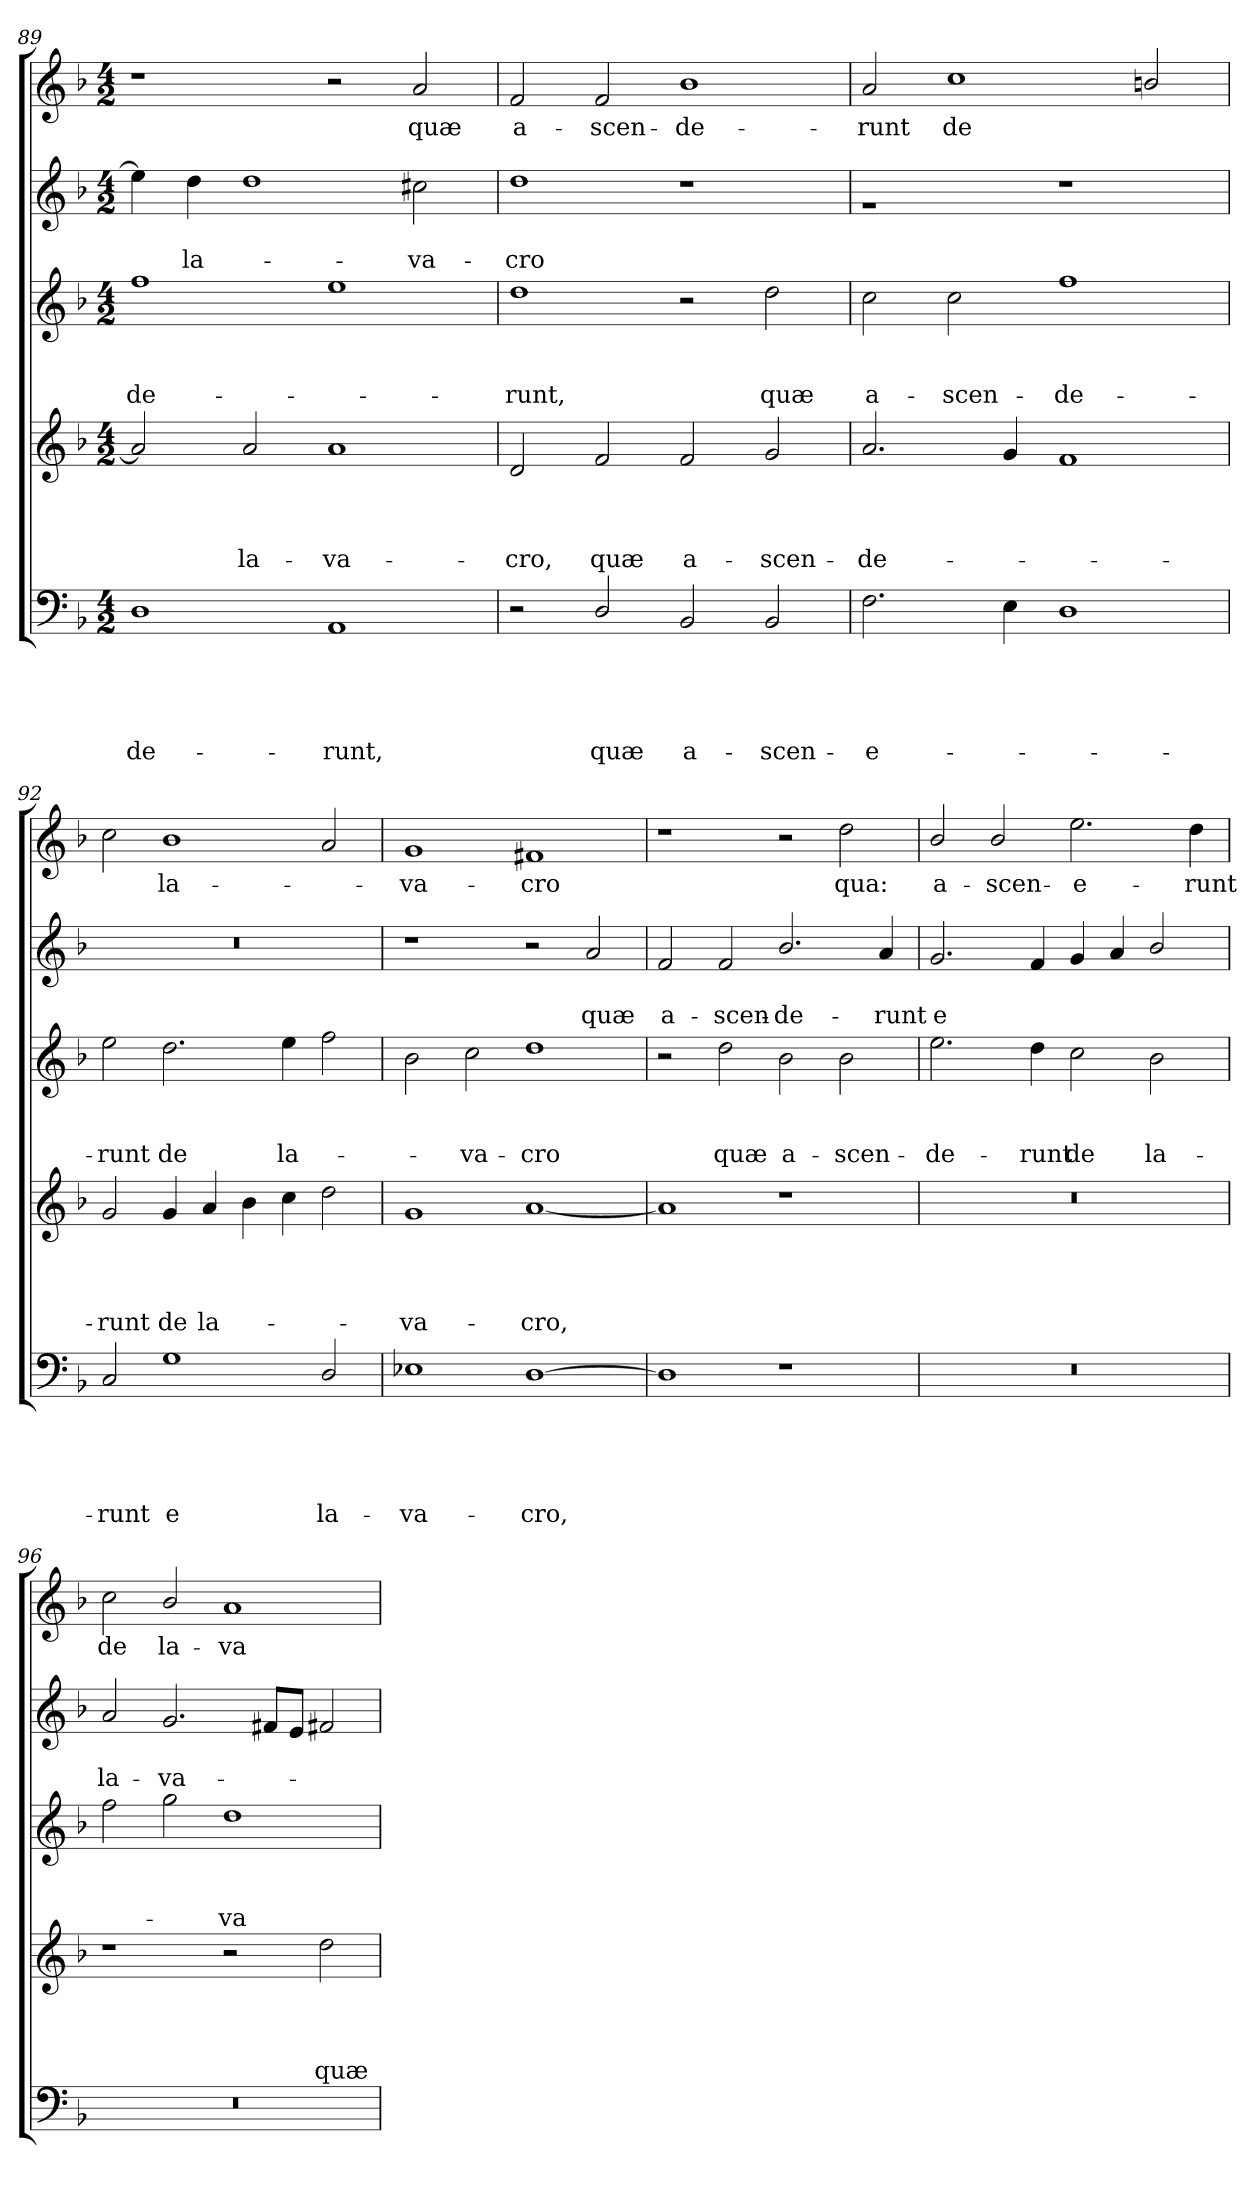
**kern	**text	**text	**text	**text	**text	**kern	**text	**text	**text	**text	**kern	**text	**text	**text	**kern	**text	**text	**kern	**text
*part5	*part5	*part5	*part5	*part5	*part5	*part4	*part4	*part4	*part4	*part4	*part3	*part3	*part3	*part3	*part2	*part2	*part2	*part1	*part1
*staff5	*staff5	*staff5	*staff5	*staff5	*staff5	*staff4	*staff4	*staff4	*staff4	*staff4	*staff3	*staff3	*staff3	*staff3	*staff2	*staff2	*staff2	*staff1	*staff1
*clefF4	*	*	*	*	*	*clefG2	*	*	*	*	*clefG2	*	*	*	*clefG2	*	*	*clefG2	*
*	*	*	*	*	*	*ITrd7c12	*	*	*	*	*ITrd7c12	*	*	*	*	*	*	*	*
*k[b-]	*	*	*	*	*	*k[b-]	*	*	*	*	*k[b-]	*	*	*	*k[b-]	*	*	*k[b-]	*
*F:	*	*	*	*	*	*F:	*	*	*	*	*F:	*	*	*	*F:	*	*	*F:	*
*M4/2	*	*	*	*	*	*M4/2	*	*	*	*	*M4/2	*	*	*	*M4/2	*	*	*M4/2	*
=89	=89	=89	=89	=89	=89	=89	=89	=89	=89	=89	=89	=89	=89	=89	=89	=89	=89	=89	=89
!	!	!	!	!	!LO:LY:b	!	!	!	!	!	!	!	!	!LO:LY:b	!	!	!	!	!
1D	.	.	.	.	-de-	2A/]	.	.	.	.	1f	.	.	-de-	4ee\]	.	.	1r	.
!	!	!	!	!	!	!	!	!	!	!	!	!	!	!	!	!	!LO:LY:b	!	!
.	.	.	.	.	.	.	.	.	.	.	.	.	.	.	4dd\	.	la-	.	.
!	!	!	!	!	!	!	!	!	!	!LO:LY:b	!	!	!	!	!	!	!	!	!
.	.	.	.	.	.	2A/	.	.	.	la-	.	.	.	.	1dd	.	.	.	.
!	!	!	!	!	!LO:LY:b	!	!	!	!	!LO:LY:b	!	!	!	!	!	!	!	!	!
1AA	.	.	.	.	-runt,	1A	.	.	.	-va-	1e	.	.	.	.	.	.	2r	.
!	!	!	!	!	!	!	!	!	!	!	!	!	!	!	!	!	!LO:LY:b	!	!LO:LY:b
.	.	.	.	.	.	.	.	.	.	.	.	.	.	.	2cc#X\	.	-va-	2a/	quæ
=90	=90	=90	=90	=90	=90	=90	=90	=90	=90	=90	=90	=90	=90	=90	=90	=90	=90	=90	=90
!	!	!	!	!	!	!	!	!	!	!LO:LY:b	!	!	!	!LO:LY:b	!	!	!LO:LY:b	!	!LO:LY:b
2r	.	.	.	.	.	2D/	.	.	.	-cro,	1d	.	.	-runt,	1dd	.	-cro	2f/	a-
!	!	!	!	!	!LO:LY:b	!	!	!	!	!LO:LY:b	!	!	!	!	!	!	!	!	!LO:LY:b
2D/	.	.	.	.	quæ	2F/	.	.	.	quæ	.	.	.	.	.	.	.	2f/	-scen-
!	!	!	!	!	!LO:LY:b	!	!	!	!	!LO:LY:b	!	!	!	!	!	!	!	!	!LO:LY:b
2BB-/	.	.	.	.	a-	2F/	.	.	.	a-	2r	.	.	.	1r	.	.	1b-	-de-
!	!	!	!	!	!LO:LY:b	!	!	!	!	!LO:LY:b	!	!	!	!LO:LY:b	!	!	!	!	!
2BB-/	.	.	.	.	-scen-	2G/	.	.	.	-scen-	2d\	.	.	quæ	.	.	.	.	.
=91	=91	=91	=91	=91	=91	=91	=91	=91	=91	=91	=91	=91	=91	=91	=91	=91	=91	=91	=91
!	!	!	!	!	!LO:LY:b	!	!	!	!	!LO:LY:b	!	!	!	!LO:LY:b	!	!	!	!	!LO:LY:b
2.F\	.	.	.	.	-e-	2.A/	.	.	.	-de-	2c\	.	.	a-	1rg	.	.	2a/	-runt
!	!	!	!	!	!	!	!	!	!	!	!	!	!	!LO:LY:b	!	!	!	!	!LO:LY:b
.	.	.	.	.	.	.	.	.	.	.	2c\	.	.	-scen-	.	.	.	1cc	de
4E\	.	.	.	.	.	4G/	.	.	.	.	.	.	.	.	.	.	.	.	.
!	!	!	!	!	!	!	!	!	!	!	!	!	!	!LO:LY:b	!	!	!	!	!
1D	.	.	.	.	.	1F	.	.	.	.	1f	.	.	-de-	1r	.	.	.	.
.	.	.	.	.	.	.	.	.	.	.	.	.	.	.	.	.	.	2bn/	.
!!LO:LB:g=z
=92	=92	=92	=92	=92	=92	=92	=92	=92	=92	=92	=92	=92	=92	=92	=92	=92	=92	=92	=92
!	!	!	!	!	!LO:LY:b	!	!	!	!	!LO:LY:b	!	!	!	!LO:LY:b	!LO:N:vis=1	!	!	!	!
2C/	.	.	.	.	-runt	2G/	.	.	.	-runt	2e\	.	.	-runt	0r	.	.	2cc\	.
!	!	!	!	!	!LO:LY:b	!	!	!	!	!LO:LY:b	!	!	!	!LO:LY:b	!	!	!	!	!LO:LY:b
1G	.	.	.	.	e	4G/	.	.	.	de	2.d\	.	.	de	.	.	.	1b-	la-
!	!	!	!	!	!	!	!	!	!	!LO:LY:b	!	!	!	!	!	!	!	!	!
.	.	.	.	.	.	4A/	.	.	.	la-	.	.	.	.	.	.	.	.	.
.	.	.	.	.	.	4B-\	.	.	.	.	.	.	.	.	.	.	.	.	.
!	!	!	!	!	!	!	!	!	!	!	!	!	!	!LO:LY:b	!	!	!	!	!
.	.	.	.	.	.	4c\	.	.	.	.	4e\	.	.	la-	.	.	.	.	.
!	!	!	!	!	!LO:LY:b	!	!	!	!	!	!	!	!	!	!	!	!	!	!
2D/	.	.	.	.	la-	2d\	.	.	.	.	2f\	.	.	.	.	.	.	2a/	.
=93	=93	=93	=93	=93	=93	=93	=93	=93	=93	=93	=93	=93	=93	=93	=93	=93	=93	=93	=93
!	!	!	!	!	!LO:LY:b	!	!	!	!	!LO:LY:b	!	!	!	!	!	!	!	!	!LO:LY:b
1E-i	.	.	.	.	-va-	1G	.	.	.	-va-	2B-\	.	.	.	1r	.	.	1g	-va-
!	!	!	!	!	!	!	!	!	!	!	!	!	!	!LO:LY:b	!	!	!	!	!
.	.	.	.	.	.	.	.	.	.	.	2c\	.	.	-va-	.	.	.	.	.
!	!	!	!	!	!LO:LY:b	!	!	!	!	!LO:LY:b	!	!	!	!LO:LY:b	!	!	!	!	!LO:LY:b
[<1D	.	.	.	.	-cro,	[<1A	.	.	.	-cro,	1d	.	.	-cro	2r	.	.	1f#X	-cro
!	!	!	!	!	!	!	!	!	!	!	!	!	!	!	!	!	!LO:LY:b	!	!
.	.	.	.	.	.	.	.	.	.	.	.	.	.	.	2a/	.	quæ	.	.
=94	=94	=94	=94	=94	=94	=94	=94	=94	=94	=94	=94	=94	=94	=94	=94	=94	=94	=94	=94
!	!	!	!	!	!	!	!	!	!	!	!	!	!	!	!	!	!LO:LY:b	!	!
1D]	.	.	.	.	.	1A]	.	.	.	.	2r	.	.	.	2f/	.	a-	1r	.
!	!	!	!	!	!	!	!	!	!	!	!	!	!	!LO:LY:b	!	!	!LO:LY:b	!	!
.	.	.	.	.	.	.	.	.	.	.	2d\	.	.	quæ	2f/	.	-scen-	.	.
!	!	!	!	!	!	!	!	!	!	!	!	!	!	!LO:LY:b	!	!	!LO:LY:b	!	!
1r	.	.	.	.	.	1r	.	.	.	.	2B-\	.	.	a-	2.b-/	.	-de-	2r	.
!	!	!	!	!	!	!	!	!	!	!	!	!	!	!LO:LY:b	!	!	!	!	!LO:LY:b
.	.	.	.	.	.	.	.	.	.	.	2B-\	.	.	-scen-	.	.	.	2dd\	qua:
!	!	!	!	!	!	!	!	!	!	!	!	!	!	!	!	!	!LO:LY:b	!	!
.	.	.	.	.	.	.	.	.	.	.	.	.	.	.	4a/	.	-runt	.	.
=95	=95	=95	=95	=95	=95	=95	=95	=95	=95	=95	=95	=95	=95	=95	=95	=95	=95	=95	=95
!LO:N:vis=1	!	!	!	!	!	!LO:N:vis=1	!	!	!	!	!	!	!	!LO:LY:b	!	!	!LO:LY:b	!	!LO:LY:b
0r	.	.	.	.	.	0r	.	.	.	.	2.e\	.	.	-de-	2.g/	.	e	2b-/	a-
!	!	!	!	!	!	!	!	!	!	!	!	!	!	!	!	!	!	!	!LO:LY:b
.	.	.	.	.	.	.	.	.	.	.	.	.	.	.	.	.	.	2b-/	-scen-
!	!	!	!	!	!	!	!	!	!	!	!	!	!	!LO:LY:b	!	!	!	!	!
.	.	.	.	.	.	.	.	.	.	.	4d\	.	.	-runt	4f/	.	.	.	.
!	!	!	!	!	!	!	!	!	!	!	!	!	!	!LO:LY:b	!	!	!	!	!LO:LY:b
.	.	.	.	.	.	.	.	.	.	.	2c\	.	.	de	4g/	.	.	2.ee\	-e-
.	.	.	.	.	.	.	.	.	.	.	.	.	.	.	4a/	.	.	.	.
!	!	!	!	!	!	!	!	!	!	!	!	!	!	!LO:LY:b	!	!	!	!	!
.	.	.	.	.	.	.	.	.	.	.	2B-\	.	.	la-	2b-/	.	.	.	.
!	!	!	!	!	!	!	!	!	!	!	!	!	!	!	!	!	!	!	!LO:LY:b
.	.	.	.	.	.	.	.	.	.	.	.	.	.	.	.	.	.	4dd\	-runt
=96	=96	=96	=96	=96	=96	=96	=96	=96	=96	=96	=96	=96	=96	=96	=96	=96	=96	=96	=96
!	!	!	!	!	!	!	!	!	!	!	!	!	!	!	!	!	!LO:LY:b	!	!LO:LY:b
0r	.	.	.	.	.	1r	.	.	.	.	2f\	.	.	.	2a/	.	la-	2cc\	de
!	!	!	!	!	!	!	!	!	!	!	!	!	!	!	!	!	!LO:LY:b	!	!LO:LY:b
.	.	.	.	.	.	.	.	.	.	.	2g\	.	.	.	2.g/	.	-va-	2b-/	la-
!	!	!	!	!	!	!	!	!	!	!	!	!	!	!LO:LY:b	!	!	!	!	!LO:LY:b
.	.	.	.	.	.	2r	.	.	.	.	1d	.	.	-va-	.	.	.	1a	-va-
.	.	.	.	.	.	.	.	.	.	.	.	.	.	.	8f#X/L	.	.	.	.
.	.	.	.	.	.	.	.	.	.	.	.	.	.	.	8e/J	.	.	.	.
!	!	!	!	!	!	!	!	!	!	!LO:LY:b	!	!	!	!	!	!	!	!	!
.	.	.	.	.	.	2d\	.	.	.	quæ	.	.	.	.	2f#X/	.	.	.	.
=	=	=	=	=	=	=	=	=	=	=	=	=	=	=	=	=	=	=	=
*-	*-	*-	*-	*-	*-	*-	*-	*-	*-	*-	*-	*-	*-	*-	*-	*-	*-	*-	*-
